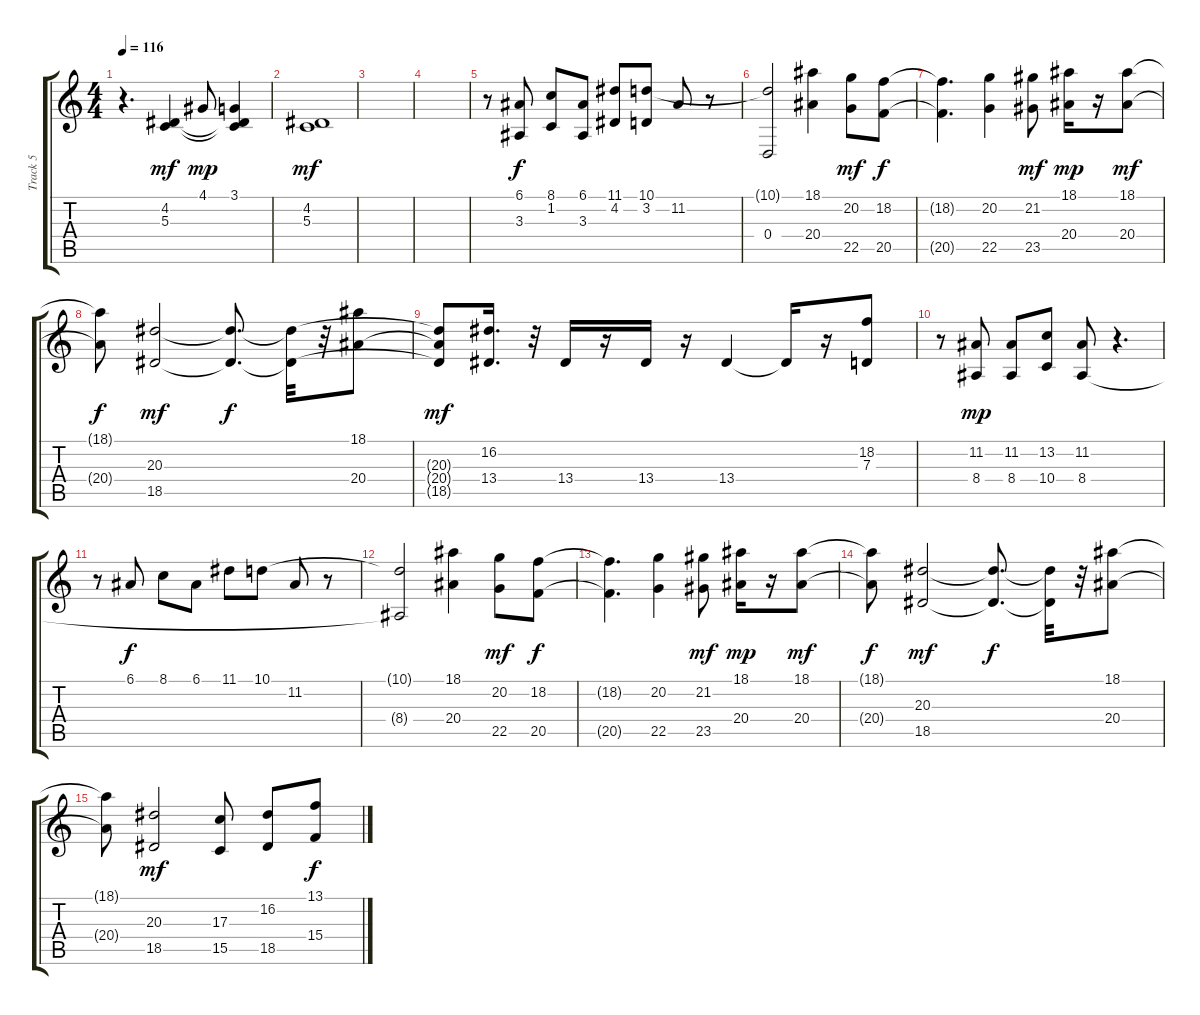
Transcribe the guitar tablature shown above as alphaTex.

\track ("Track 5" "Track 5") {instrument electricgrandpiano}
\staff {score tabs}
\tuning (E4 B3 G3 D3 A2 E2) {hide}
\ts (4 4)
\tempo 116
\clef g2
\ks c
r.4{d dy f volume 13 instrument electricgrandpiano} (4.2 5.3).4{dy mf} 4.1.8{dy mp} (3.1 4.2{t} 5.3{t}).4 |
(4.2 5.3).1{dy mf} |
|
|
r.8{volume 13 instrument electricgrandpiano} (6.1 3.3).8{dy f} (8.1 1.2).8 (6.1 3.3).8 (11.1 4.2).8 (10.1 3.2).8 11.2.8 r.8 |
(10.1{t} 0.4).2 (18.1 20.4).4 (20.2 22.5).8{dy mf} (18.2 20.5).8{dy f} |
(18.2{t} 20.5{t}).4{d} (20.2 22.5).4 (21.2 23.5).8{dy mf} (18.1 20.4).16{dy mp} r.16 (18.1 20.4).8{dy mf} |
(18.1{t} 20.4{t}).8{dy f} (20.3 18.5).2{dy mf} (20.3{t} 18.5{t}).8{d dy f} (20.3{t} 18.5{t}).32 r.32 (18.1 20.4).8 |
(20.3{t} 20.4{t} 18.5{t}).8{dy mf} (16.2 13.4).16{d} r.32 13.4.16 r.16 13.4.16 r.16 13.4.4 13.4{t}.16 r.16 (18.2 7.3).8 |
r.8 (11.2 8.4).8{dy mp} (11.2 8.4).8 (13.2 10.4).8 (11.2 8.4).8 r.4{d} |
r.8{instrument electricgrandpiano} 6.1.8{dy f} 8.1.8 6.1.8 11.1.8 10.1.8 11.2.8 r.8 |
(10.1{t} 8.4{t}).2 (18.1 20.4).4 (20.2 22.5).8{dy mf} (18.2 20.5).8{dy f} |
(18.2{t} 20.5{t}).4{d} (20.2 22.5).4 (21.2 23.5).8{dy mf} (18.1 20.4).16{dy mp} r.16 (18.1 20.4).8{dy mf} |
(18.1{t} 20.4{t}).8{dy f} (20.3 18.5).2{dy mf} (20.3{t} 18.5{t}).8{d dy f} (20.3{t} 18.5{t}).32 r.32 (18.1 20.4).8 |
(18.1{t} 20.4{t}).8 (20.3 18.5).2{dy mf} (17.3 15.5).8 (16.2 18.5).8 (13.1 15.4).8{dy f}
